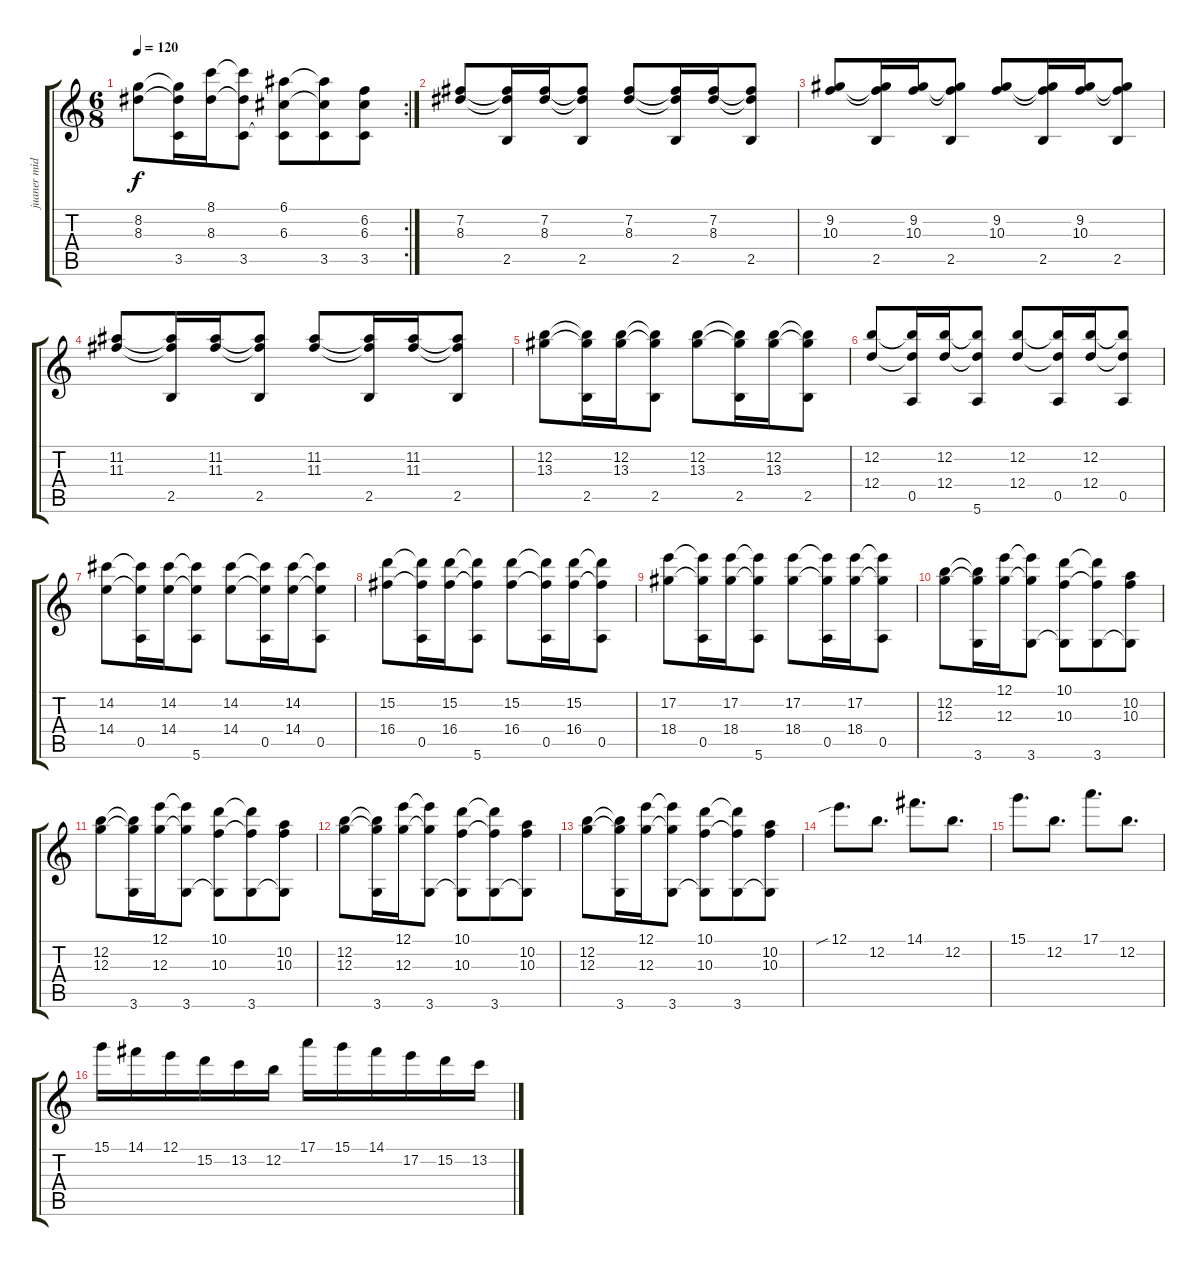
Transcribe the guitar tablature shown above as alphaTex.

\track ("juaner midi guitar 1" "juaner mid") {instrument distortionguitar}
\staff {score tabs}
\tuning (E4 B3 G3 D3 A2 E2) {hide}
\rc 2
\ts (6 8)
\tempo 120
\clef g2
\ks c
(8.2 8.3).8{dy f} (8.2{t} 8.3{t} 3.5).16 (8.1 8.3).16 (8.1{t} 8.3{t} 3.5).8 (6.1 6.3 3.5{t}).8 (6.1{t} 6.3{t} 3.5).8 (6.2 6.3 3.5).8 |
(7.2 8.3).8 (7.2{t} 8.3{t} 2.5).16 (7.2 8.3).16 (7.2{t} 8.3{t} 2.5).8 (7.2 8.3).8 (7.2{t} 8.3{t} 2.5).16 (7.2 8.3).16 (7.2{t} 8.3{t} 2.5).8 |
(9.2 10.3).8 (9.2{t} 10.3{t} 2.5).16 (9.2 10.3).16 (9.2{t} 10.3{t} 2.5).8 (9.2 10.3).8 (9.2{t} 10.3{t} 2.5).16 (9.2 10.3).16 (9.2{t} 10.3{t} 2.5).8 |
(11.2 11.3).8 (11.2{t} 11.3{t} 2.5).16 (11.2 11.3).16 (11.2{t} 11.3{t} 2.5).8 (11.2 11.3).8 (11.2{t} 11.3{t} 2.5).16 (11.2 11.3).16 (11.2{t} 11.3{t} 2.5).8 |
(12.2 13.3).8 (12.2{t} 13.3{t} 2.5).16 (12.2 13.3).16 (12.2{t} 13.3{t} 2.5).8 (12.2 13.3).8 (12.2{t} 13.3{t} 2.5).16 (12.2 13.3).16 (12.2{t} 13.3{t} 2.5).8 |
(12.2 12.4).8 (12.2{t} 12.4{t} 0.5).16 (12.2 12.4).16 (12.2{t} 12.4{t} 5.6).8 (12.2 12.4).8 (12.2{t} 12.4{t} 0.5).16 (12.2 12.4).16 (12.2{t} 12.4{t} 0.5).8 |
(14.2 14.4).8 (14.2{t} 14.4{t} 0.5).16 (14.2 14.4).16 (14.2{t} 14.4{t} 5.6).8 (14.2 14.4).8 (14.2{t} 14.4{t} 0.5).16 (14.2 14.4).16 (14.2{t} 14.4{t} 0.5).8 |
(15.2 16.4).8 (15.2{t} 16.4{t} 0.5).16 (15.2 16.4).16 (15.2{t} 16.4{t} 5.6).8 (15.2 16.4).8 (15.2{t} 16.4{t} 0.5).16 (15.2 16.4).16 (15.2{t} 16.4{t} 0.5).8 |
(17.2 18.4).8 (17.2{t} 18.4{t} 0.5).16 (17.2 18.4).16 (17.2{t} 18.4{t} 5.6).8 (17.2 18.4).8 (17.2{t} 18.4{t} 0.5).16 (17.2 18.4).16 (17.2{t} 18.4{t} 0.5).8 |
(12.2 12.3).8 (12.2{t} 12.3{t} 3.6).16 (12.1 12.3).16 (12.1{t} 12.3{t} 3.6).8 (10.1 10.3 3.6{t}).8 (10.1{t} 10.3{t} 3.6).8 (10.2 10.3 3.6{t}).8 |
(12.2 12.3).8 (12.2{t} 12.3{t} 3.6).16 (12.1 12.3).16 (12.1{t} 12.3{t} 3.6).8 (10.1 10.3 3.6{t}).8 (10.1{t} 10.3{t} 3.6).8 (10.2 10.3 3.6{t}).8 |
(12.2 12.3).8 (12.2{t} 12.3{t} 3.6).16 (12.1 12.3).16 (12.1{t} 12.3{t} 3.6).8 (10.1 10.3 3.6{t}).8 (10.1{t} 10.3{t} 3.6).8 (10.2 10.3 3.6{t}).8 |
(12.2 12.3).8 (12.2{t} 12.3{t} 3.6).16 (12.1 12.3).16 (12.1{t} 12.3{t} 3.6).8 (10.1 10.3 3.6{t}).8 (10.1{t} 10.3{t} 3.6).8 (10.2 10.3 3.6{t}).8 |
12.1{sib}.8{d instrument overdrivenguitar} 12.2.8{d} 14.1.8{d} 12.2.8{d} |
15.1.8{d} 12.2.8{d} 17.1.8{d} 12.2.8{d} |
15.1.16 14.1.16 12.1.16 15.2.16 13.2.16 12.2.16 17.1.16 15.1.16 14.1.16 17.2.16 15.2.16 13.2.16
